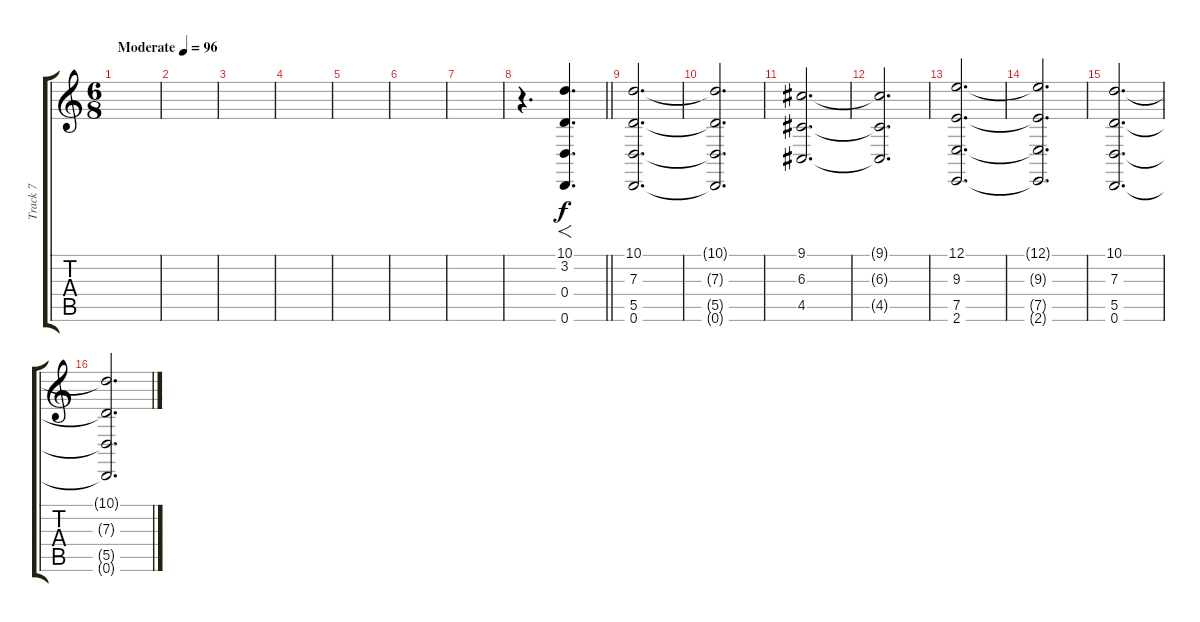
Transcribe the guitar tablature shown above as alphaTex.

\track ("Track 7" "Track 7") {instrument stringensemble1}
\staff {score tabs}
\tuning (E4 B3 G3 D3 A2 D2) {hide}
\ts (6 8)
\tempo (96 "Moderate")
\clef g2
\ks c
|
|
|
|
|
|
|
\barLineRight lightlight
r.4{d} (10.1 3.2 0.4 0.6).4{f d} |
(10.1 7.3 5.5 0.6).2{d dy f} |
(10.1{t} 7.3{t} 5.5{t} 0.6{t}).2{d} |
(9.1 6.3 4.5).2{d} |
(9.1{t} 6.3{t} 4.5{t}).2{d} |
(12.1 9.3 7.5 2.6).2{d} |
(12.1{t} 9.3{t} 7.5{t} 2.6{t}).2{d} |
(10.1 7.3 5.5 0.6).2{d} |
(10.1{t} 7.3{t} 5.5{t} 0.6{t}).2{d}
